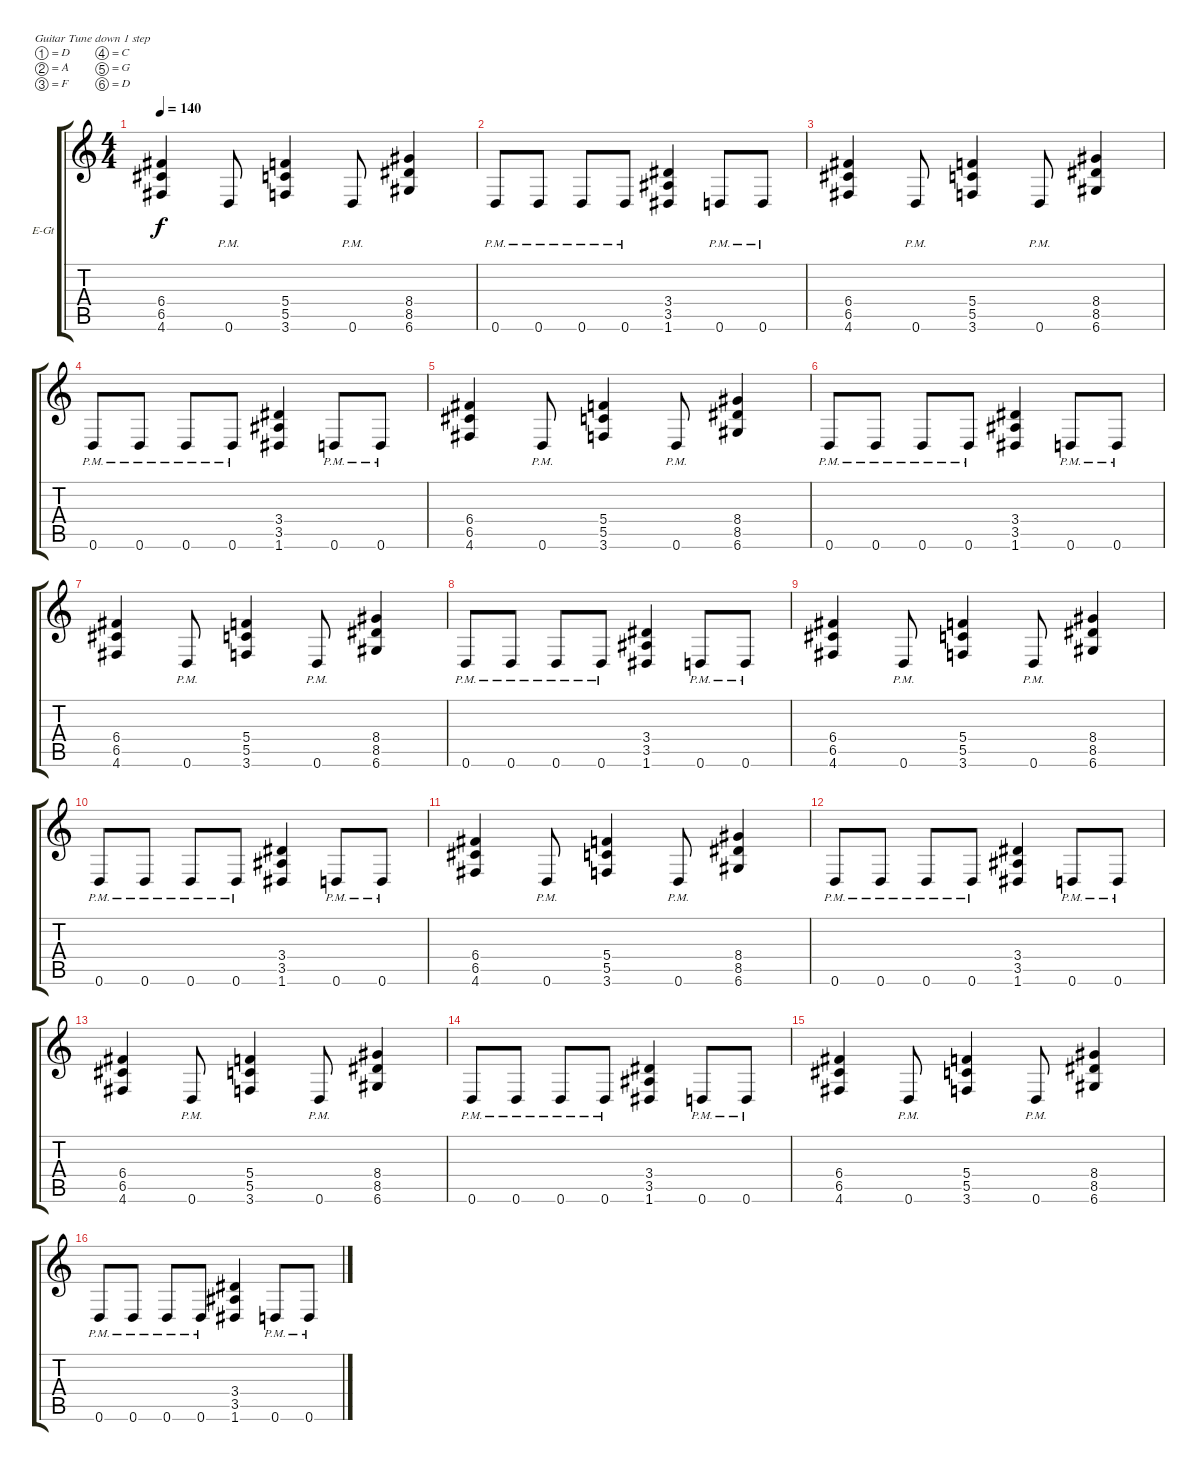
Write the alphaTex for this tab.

\bracketExtendMode groupsimilarinstruments
\firstSystemTrackNameOrientation horizontal
\otherSystemsTrackNameOrientation horizontal
\track ("Guitar" "E-Gt") {instrument distortionguitar}
\staff {score tabs}
\tuning (D4 A3 F3 C3 G2 D2)
\ts (4 4)
\tempo 140
\clef g2
\ks c
(6.5 4.6 6.4).4{dy f} 0.6{pm}.8 (5.5 3.6 5.4).4 0.6{pm}.8 (8.5 6.6 8.4).4 |
0.6{pm}.8 0.6{pm}.8 0.6{pm}.8 0.6{pm}.8 (3.5 1.6 3.4).4 0.6{pm}.8 0.6{pm}.8 |
(6.5 4.6 6.4).4 0.6{pm}.8 (5.5 3.6 5.4).4 0.6{pm}.8 (8.5 6.6 8.4).4 |
0.6{pm}.8 0.6{pm}.8 0.6{pm}.8 0.6{pm}.8 (3.5 1.6 3.4).4 0.6{pm}.8 0.6{pm}.8 |
(6.5 4.6 6.4).4 0.6{pm}.8 (5.5 3.6 5.4).4 0.6{pm}.8 (8.5 6.6 8.4).4 |
0.6{pm}.8 0.6{pm}.8 0.6{pm}.8 0.6{pm}.8 (3.5 1.6 3.4).4 0.6{pm}.8 0.6{pm}.8 |
(6.5 4.6 6.4).4 0.6{pm}.8 (5.5 3.6 5.4).4 0.6{pm}.8 (8.5 6.6 8.4).4 |
0.6{pm}.8 0.6{pm}.8 0.6{pm}.8 0.6{pm}.8 (3.5 1.6 3.4).4 0.6{pm}.8 0.6{pm}.8 |
(6.5 4.6 6.4).4 0.6{pm}.8 (5.5 3.6 5.4).4 0.6{pm}.8 (8.5 6.6 8.4).4 |
0.6{pm}.8 0.6{pm}.8 0.6{pm}.8 0.6{pm}.8 (3.5 1.6 3.4).4 0.6{pm}.8 0.6{pm}.8 |
(6.5 4.6 6.4).4 0.6{pm}.8 (5.5 3.6 5.4).4 0.6{pm}.8 (8.5 6.6 8.4).4 |
0.6{pm}.8 0.6{pm}.8 0.6{pm}.8 0.6{pm}.8 (3.5 1.6 3.4).4 0.6{pm}.8 0.6{pm}.8 |
(6.5 4.6 6.4).4 0.6{pm}.8 (5.5 3.6 5.4).4 0.6{pm}.8 (8.5 6.6 8.4).4 |
0.6{pm}.8 0.6{pm}.8 0.6{pm}.8 0.6{pm}.8 (3.5 1.6 3.4).4 0.6{pm}.8 0.6{pm}.8 |
(6.5 4.6 6.4).4 0.6{pm}.8 (5.5 3.6 5.4).4 0.6{pm}.8 (8.5 6.6 8.4).4 |
0.6{pm}.8 0.6{pm}.8 0.6{pm}.8 0.6{pm}.8 (3.5 1.6 3.4).4 0.6{pm}.8 0.6{pm}.8
